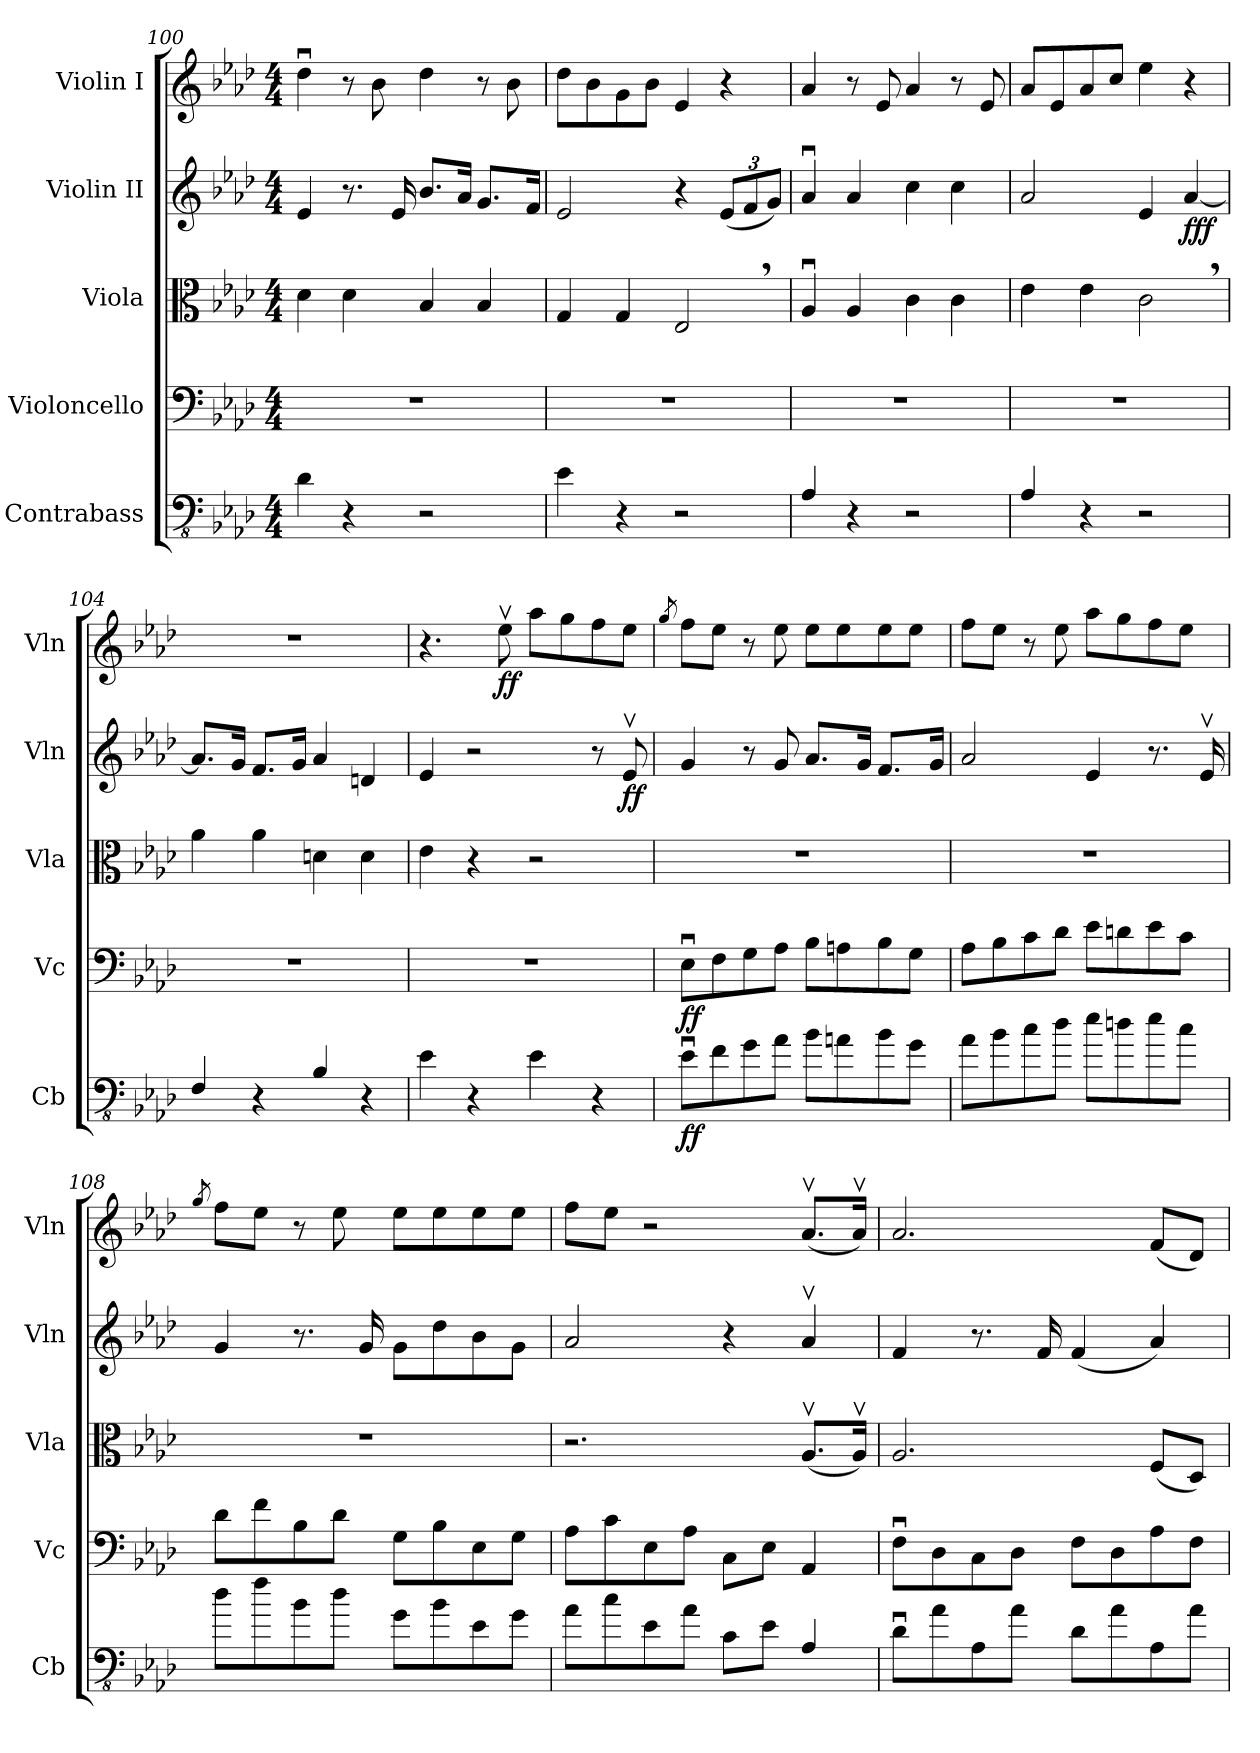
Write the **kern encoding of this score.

**kern	**dynam	**kern	**dynam	**kern	**kern	**dynam	**kern	**dynam
*part5	*part5	*part4	*part4	*part3	*part2	*part2	*part1	*part1
*staff5	*staff5	*staff4	*staff4	*staff3	*staff2	*staff2	*staff1	*staff1
*I"Contrabass	*	*I"Violoncello	*	*I"Viola	*I"Violin II	*	*I"Violin I	*
*I'Cb	*	*I'Vc	*	*I'Vla	*I'Vln	*	*I'Vln	*
*clefFv4	*	*clefF4	*	*clefC3	*clefG2	*	*clefG2	*
*ITrd7c12	*	*	*	*	*	*	*	*
*k[b-e-a-d-]	*	*k[b-e-a-d-]	*	*k[b-e-a-d-]	*k[b-e-a-d-]	*	*k[b-e-a-d-]	*
*M4/4	*	*M4/4	*	*M4/4	*M4/4	*	*M4/4	*
=100	=100	=100	=100	=100	=100	=100	=100	=100
4DD-\	.	1r	.	4d-\	4e-/	.	4dd-u\	.
4r	.	.	.	4d-\	8.r	.	8r	.
.	.	.	.	.	.	.	8b-\	.
.	.	.	.	.	16e-/	.	.	.
2r	.	.	.	4B-/	8.b-/L	.	4dd-\	.
.	.	.	.	.	16a-/Jk	.	.	.
.	.	.	.	4B-/	8.g/L	.	8r	.
.	.	.	.	.	.	.	8b-\	.
.	.	.	.	.	16f/Jk	.	.	.
=101	=101	=101	=101	=101	=101	=101	=101	=101
4EE-\	.	1r	.	4G/	2e-/	.	8dd-\L	.
.	.	.	.	.	.	.	8b-\	.
4r	.	.	.	4G/	.	.	8g\	.
.	.	.	.	.	.	.	8b-\J	.
2r	.	.	.	2E-,/	4r	.	4e-/	.
*	*	*	*	*	*Xbrackettup	*	*	*
.	.	.	.	.	(12e-/L	.	4r	.
.	.	.	.	.	12f/	.	.	.
.	.	.	.	.	12g/J)	.	.	.
=102	=102	=102	=102	=102	=102	=102	=102	=102
4AAA-/	.	1r	.	4A-u/	4a-u/	.	4a-/	.
4r	.	.	.	4A-/	4a-/	.	8r	.
.	.	.	.	.	.	.	8e-/	.
2r	.	.	.	4c\	4cc\	.	4a-/	.
.	.	.	.	4c\	4cc\	.	8r	.
.	.	.	.	.	.	.	8e-/	.
=103	=103	=103	=103	=103	=103	=103	=103	=103
4AAA-/	.	1r	.	4e-\	2a-/	.	8a-/L	.
.	.	.	.	.	.	.	8e-/	.
4r	.	.	.	4e-\	.	.	8a-/	.
.	.	.	.	.	.	.	8cc/J	.
2r	.	.	.	2c,\	4e-/	.	4ee-\	.
!	!	!	!	!	!	!LO:DY:b	!	!
.	.	.	.	.	[4a-/	fff	4r	.
=104	=104	=104	=104	=104	=104	=104	=104	=104
4FFF/	.	1r	.	4a-\	8.a-/L]	.	1r	.
.	.	.	.	.	16g/Jk	.	.	.
4r	.	.	.	4a-\	8.f/L	.	.	.
.	.	.	.	.	16g/Jk	.	.	.
4BBB-/	.	.	.	4dn\	4a-/	.	.	.
4r	.	.	.	4d\	4dn/	.	.	.
=105	=105	=105	=105	=105	=105	=105	=105	=105
4EE-\	.	1r	.	4e-\	4e-/	.	4.r	.
4r	.	.	.	4r	2r	.	.	.
!	!	!	!	!	!	!	!	!LO:DY:b
.	.	.	.	.	.	.	8ee-v\	ff
4EE-\	.	.	.	2r	.	.	8aa-\L	.
.	.	.	.	.	.	.	8gg\	.
4r	.	.	.	.	8r	.	8ff\	.
!	!	!	!	!	!	!LO:DY:b	!	!
.	.	.	.	.	8e-v/	ff	8ee-\J	.
=106	=106	=106	=106	=106	=106	=106	=106	=106
.	.	.	.	.	.	.	8qgg/	.
!	!LO:DY:b	!	!LO:DY:b	!	!	!	!	!
8EE-u\L	ff	8E-u\L	ff	1r	4g/	.	8ff\L	.
8FF\	.	8F\	.	.	.	.	8ee-\J	.
8GG\	.	8G\	.	.	8r	.	8r	.
8AA-\J	.	8A-\J	.	.	8g/	.	8ee-\	.
8BB-\L	.	8B-\L	.	.	8.a-/L	.	8ee-\L	.
8AAn\	.	8An\	.	.	.	.	8ee-\	.
.	.	.	.	.	16g/Jk	.	.	.
8BB-\	.	8B-\	.	.	8.f/L	.	8ee-\	.
8GG\J	.	8G\J	.	.	.	.	8ee-\J	.
.	.	.	.	.	16g/Jk	.	.	.
=107	=107	=107	=107	=107	=107	=107	=107	=107
8AA-\L	.	8A-\L	.	1r	2a-/	.	8ff\L	.
8BB-\	.	8B-\	.	.	.	.	8ee-\J	.
8C\	.	8c\	.	.	.	.	8r	.
8D-\J	.	8d-\J	.	.	.	.	8ee-\	.
8E-\L	.	8e-\L	.	.	4e-/	.	8aa-\L	.
8Dn\	.	8dn\	.	.	.	.	8gg\	.
8E-\	.	8e-\	.	.	8.r	.	8ff\	.
8C\J	.	8c\J	.	.	.	.	8ee-\J	.
.	.	.	.	.	16e-v/	.	.	.
!!LO:LB:g=z
=108	=108	=108	=108	=108	=108	=108	=108	=108
.	.	.	.	.	.	.	8qgg/	.
8D-\L	.	8d-\L	.	1r	4g/	.	8ff\L	.
8F\	.	8f\	.	.	.	.	8ee-\J	.
8BB-\	.	8B-\	.	.	8.r	.	8r	.
8D-\J	.	8d-\J	.	.	.	.	8ee-\	.
.	.	.	.	.	16g/	.	.	.
8GG\L	.	8G\L	.	.	8g\L	.	8ee-\L	.
8BB-\	.	8B-\	.	.	8dd-\	.	8ee-\	.
8EE-\	.	8E-\	.	.	8b-\	.	8ee-\	.
8GG\J	.	8G\J	.	.	8g\J	.	8ee-\J	.
=109	=109	=109	=109	=109	=109	=109	=109	=109
8AA-\L	.	8A-\L	.	2.r	2a-/	.	8ff\L	.
8C\	.	8c\	.	.	.	.	8ee-\J	.
8EE-\	.	8E-\	.	.	.	.	2r	.
8AA-\J	.	8A-\J	.	.	.	.	.	.
8CC\L	.	8C\L	.	.	4r	.	.	.
8EE-\J	.	8E-\J	.	.	.	.	.	.
4AAA-/	.	4AA-/	.	(8.A-v/L	4a-v/	.	(8.a-v/L	.
.	.	.	.	16A-v/Jk)	.	.	16a-v/Jk)	.
=110	=110	=110	=110	=110	=110	=110	=110	=110
8DD-u\L	.	8Fu\L	.	2.A-/	4f/	.	2.a-/	.
8AA-\	.	8D-\	.	.	.	.	.	.
8AAA-\	.	8C\	.	.	8.r	.	.	.
8AA-\J	.	8D-\J	.	.	.	.	.	.
.	.	.	.	.	16f/	.	.	.
8DD-\L	.	8F\L	.	.	(4f/	.	.	.
8AA-\	.	8D-\	.	.	.	.	.	.
8AAA-\	.	8A-\	.	(8F/L	4a-/)	.	(8f/L	.
8AA-\J	.	8F\J	.	8D-/J)	.	.	8d-/J)	.
=	=	=	=	=	=	=	=	=
*-	*-	*-	*-	*-	*-	*-	*-	*-
